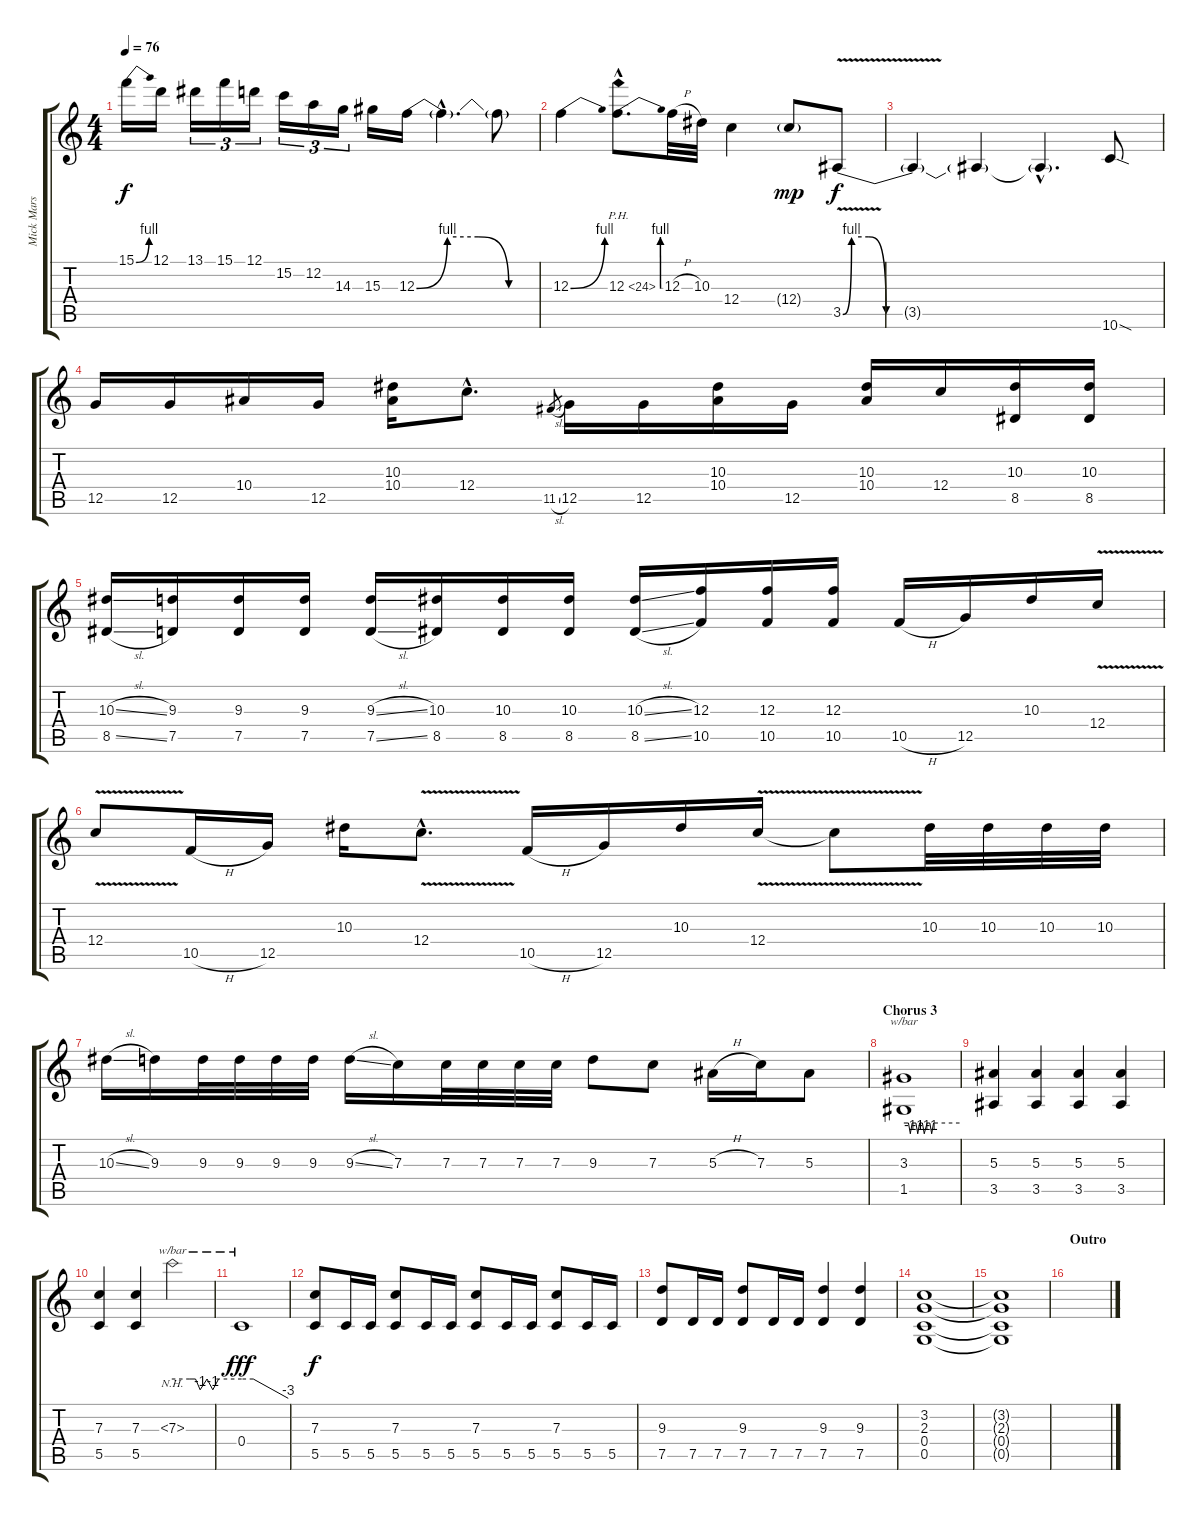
\track ("Mick Mars Lead" "Mick Mars ") {instrument distortionguitar}
\staff {score tabs}
\tuning (D4 A3 F3 C3 G2 D2) {hide}
\ts (4 4)
\tempo 76
\clef g2
\ks c
15.1{be (bend 0 0 60 4)}.16{dy f} 12.1.16 13.1.16{tu (3 2)} 15.1.16{tu (3 2)} 12.1.16{tu (3 2)} 15.2.16{tu (3 2)} 12.2.16{tu (3 2)} 14.3.16{tu (3 2)} 15.3.16 12.3{be (custom 0 0 15 4 30 4 45 0 60 0)}.16 12.3{hac t}.4{d} 12.3{t}.8 |
12.3{be (bend 0 0 60 4)}.4 12.3{be (bend 0 0 60 4) ph 12 hac}.8{d} 12.3{h}.32 10.3.32 12.4.4 12.4{g}.8{dy mp} 3.5{be (custom 0 0 2 4 6 4 10 0 15 0 45 0 60 0) v}.8{dy f} |
3.5{t}.4 3.5{t}.4 3.5{hac t}.4{d} 10.6{sod}.8 |
12.5.16 12.5.16 10.4.16 12.5.16 (10.3 10.4).16 12.4{hac}.8{d} 11.5{sl}.8{gr} 12.5.16 12.5.16 (10.3 10.4).16 12.5.16 (10.3 10.4).16 12.4.16 (10.3 8.5).16 (10.3 8.5).16 |
(10.3{sl} 8.5{sl}).16 (9.3 7.5).16 (9.3 7.5).16 (9.3 7.5).16 (9.3{sl} 7.5{sl}).16 (10.3 8.5).16 (10.3 8.5).16 (10.3 8.5).16 (10.3{sl} 8.5{sl}).16 (12.3 10.5).16 (12.3 10.5).16 (12.3 10.5).16 10.5{h}.16 12.5.16 10.3.16 12.4{v}.16 |
12.4{v}.8 10.5{h}.16 12.5.16 10.3.16 12.4{v hac}.8{d} 10.5{h}.16 12.5.16 10.3.16 12.4{v}.16 12.4{t}.8 10.3.32 10.3.32 10.3.32 10.3.32 |
10.3{sl}.16 9.3.16 9.3.32 9.3.32 9.3.32 9.3.32 9.3{sl}.16 7.3.16 7.3.32 7.3.32 7.3.32 7.3.32 9.3.8 7.3.8 5.3{h}.16 7.3.16 5.3.8 |
\section ("" "Chorus 3")
(3.3 1.5).1{tbe (custom default 0 0 5 0 7 -4 9 0 13 0 15 -4 17 0 20 0 22 -4 25 0 28 0 30 -4 32 0 60 0)} |
(5.3 3.5).4 (5.3 3.5).4 (5.3 3.5).4 (5.3 3.5).4 |
(7.3 5.5).4 (7.3 5.5).4 7.3{nh}.2{tbe (custom default 0 0 15 0 20 0 24 -4 30 0 35 -4 40 0 60 0)} |
0.4.1{tbe (custom default 0 0 15 0 60 -12) dy fff} |
(7.3 5.5).8{dy f} 5.5.16 5.5.16 (7.3 5.5).8 5.5.16 5.5.16 (7.3 5.5).8 5.5.16 5.5.16 (7.3 5.5).8 5.5.16 5.5.16 |
(9.3 7.5).8 7.5.16 7.5.16 (9.3 7.5).8 7.5.16 7.5.16 (9.3 7.5).4 (9.3 7.5).4 |
(3.2 2.3 0.4 0.5).1 |
(3.2{t} 2.3{t} 0.4{t} 0.5{t}).1 |
\section ("" "Outro")
